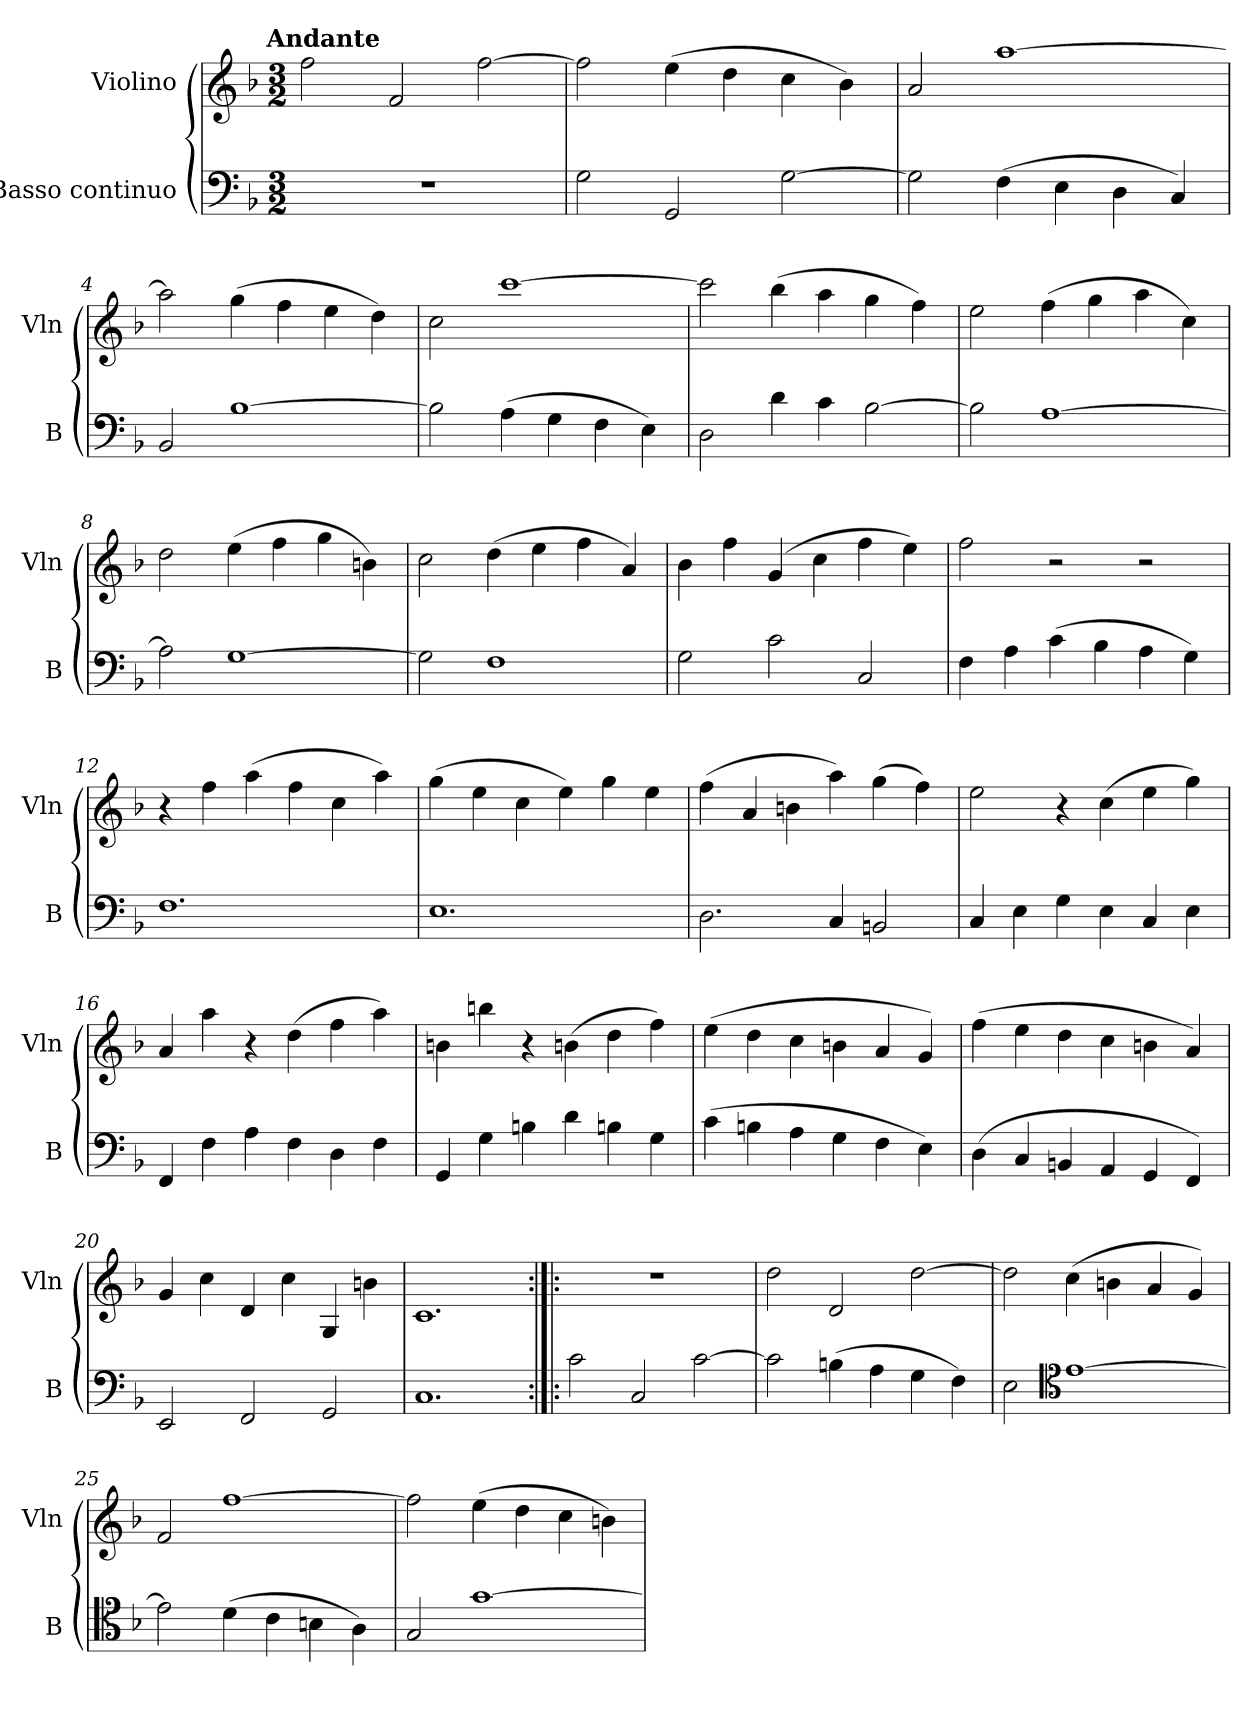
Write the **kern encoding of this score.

**kern	**kern
*part2	*part1
*staff2	*staff1
*I"Basso continuo	*I"Violino
*I'B	*I'Vln
*clefF4	*clefG2
*k[b-]	*k[b-]
*F:	*F:
!!LO:TX:omd:t=Andante
*M3/2	*M3/2
*MM200	*MM200
=1	=1
1.r	2ff\
.	2f/
.	[2ff\
=2	=2
2G\	2ff\]
2GG/	(4ee\
.	4dd\
[2G\	4cc\
.	4b-\)
=3	=3
2G\]	2a/
(4F\	[1aa\
4E\	.
4D\	.
4C/)	.
=4	=4
2BB-/	2aa\]
[1B-	(4gg\
.	4ff\
.	4ee\
.	4dd\)
=5	=5
2B-\]	2cc\
(4A\	[1ccc\
4G\	.
4F\	.
4E\)	.
=6	=6
2D\	2ccc\]
4d\	(4bb-\
4c\	4aa\
[2B-\	4gg\
.	4ff\)
=7	=7
2B-\]	2ee\
[1A	(4ff\
.	4gg\
.	4aa\
.	4cc\)
=8	=8
2A\]	2dd\
[1G	(4ee\
.	4ff\
.	4gg\
.	4bn\)
=9	=9
2G\]	2cc\
1F	(4dd\
.	4ee\
.	4ff\
.	4a/)
=10	=10
2G\	4b-\
.	4ff\
2c\	(4g/
.	4cc\
2C/	4ff\
.	4ee\)
=11	=11
4F\	2ff\
4A\	.
(4c\	2r
4B-\	.
4A\	2r
4G\)	.
=12	=12
1.F	4r
.	4ff\
.	(4aa\
.	4ff\
.	4cc\
.	4aa\)
=13	=13
1.E	(4gg\
.	4ee\
.	4cc\
.	4ee\)
.	4gg\
.	4ee\
=14	=14
2.D\	(4ff\
.	4a/
.	4bn\
4C/	4aa\)
2BBn/	(4gg\
.	4ff\)
=15	=15
4C/	2ee\
4E\	.
4G\	4r
4E\	(4cc\
4C/	4ee\
4E\	4gg\)
=16	=16
4FF/	4a/
4F\	4aa\
4A\	4r
4F\	(4dd\
4D\	4ff\
4F\	4aa\)
=17	=17
4GG/	4bn\
4G\	4bbn\
4Bn\	4r
4d\	(4bn\
4Bn\	4dd\
4G\	4ff\)
=18	=18
(4c\	(4ee\
4Bn\	4dd\
4A\	4cc\
4G\	4bn\
4F\	4a/
4E\)	4g/)
=19	=19
(4D\	(4ff\
4C/	4ee\
4BBn/	4dd\
4AA/	4cc\
4GG/	4bn\
4FF/)	4a/)
=20	=20
2EE/	4g/
.	4cc\
2FF/	4d/
.	4cc\
2GG/	4G/
.	4bn\
=21	=21
1.C/	1.c
=22:|!|:	=22:|!|:
2c\	1.r
2C/	.
[2c\	.
=23	=23
2c\]	2dd\
(4Bn\	2d/
4A\	.
4G\	[2dd\
4F\)	.
=24	=24
2E\	2dd\]
*clefC4	*
[1e	(4cc\
.	4bn\
.	4a/
.	4g/)
=25	=25
2e\]	2f/
(4d\	[1ff\
4c\	.
4Bn\	.
4A\)	.
=26	=26
2G/	2ff\]
[1g	(4ee\
.	4dd\
.	4cc\
.	4bn\)
=	=
*-	*-
